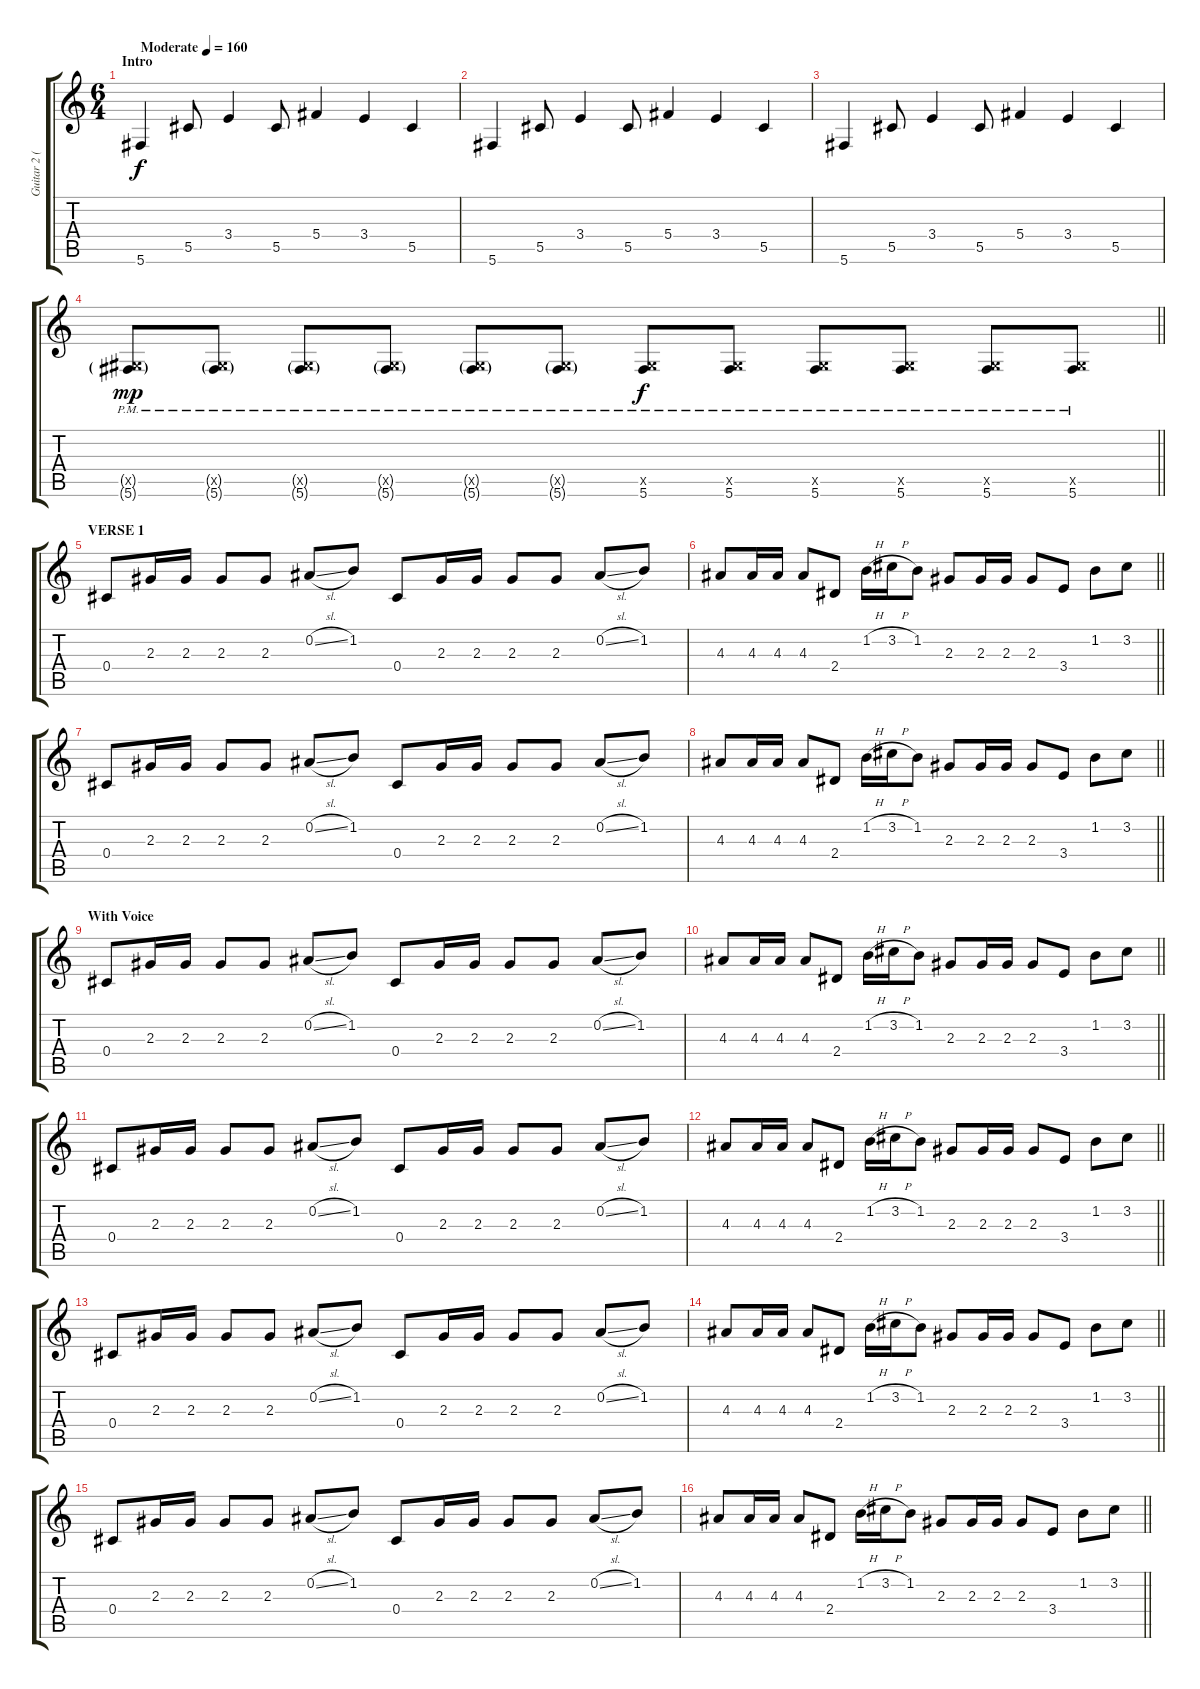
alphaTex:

\track ("Guitar 2 (Alex Linares)" "Guitar 2 (") {instrument distortionguitar}
\staff {score tabs}
\tuning (Eb4 Bb3 Gb3 Db3 Ab2 Db2) {hide}
\ts (6 4)
\section ("" "Intro")
\tempo (160 "Moderate")
\clef g2
\ks c
5.6.4{dy f instrument distortionguitar} 5.5.8 3.4.4 5.5.8 5.4.4 3.4.4 5.5.4 |
5.6.4 5.5.8 3.4.4 5.5.8 5.4.4 3.4.4 5.5.4 |
5.6.4 5.5.8 3.4.4 5.5.8 5.4.4 3.4.4 5.5.4 |
\barLineRight lightlight
(0.5{g x} 5.6{g pm}).8{dy mp} (0.5{g x} 5.6{g pm}).8 (0.5{g x} 5.6{g pm}).8 (0.5{g x} 5.6{g pm}).8 (0.5{g x} 5.6{g pm}).8 (0.5{g x} 5.6{g pm}).8 (0.5{x} 5.6{pm}).8{dy f} (0.5{x} 5.6{pm}).8 (0.5{x} 5.6{pm}).8 (0.5{x} 5.6{pm}).8 (0.5{x} 5.6{pm}).8 (0.5{x} 5.6{pm}).8 |
\section ("" "VERSE 1")
0.4.8{volume 16 instrument electricguitarclean} 2.3.16 2.3.16 2.3.8 2.3.8 0.2{sl}.8 1.2.8 0.4.8 2.3.16 2.3.16 2.3.8 2.3.8 0.2{sl}.8 1.2.8 |
\barLineRight lightlight
4.3.8 4.3.16 4.3.16 4.3.8 2.4.8 1.2{h}.16 3.2{h}.16 1.2.8 2.3.8 2.3.16 2.3.16 2.3.8 3.4.8 1.2.8 3.2.8 |
0.4.8 2.3.16 2.3.16 2.3.8 2.3.8 0.2{sl}.8 1.2.8 0.4.8 2.3.16 2.3.16 2.3.8 2.3.8 0.2{sl}.8 1.2.8 |
\barLineRight lightlight
4.3.8 4.3.16 4.3.16 4.3.8 2.4.8 1.2{h}.16 3.2{h}.16 1.2.8 2.3.8 2.3.16 2.3.16 2.3.8 3.4.8 1.2.8 3.2.8 |
\section ("" "With Voice")
0.4.8 2.3.16 2.3.16 2.3.8 2.3.8 0.2{sl}.8 1.2.8 0.4.8 2.3.16 2.3.16 2.3.8 2.3.8 0.2{sl}.8 1.2.8 |
\barLineRight lightlight
4.3.8 4.3.16 4.3.16 4.3.8 2.4.8 1.2{h}.16 3.2{h}.16 1.2.8 2.3.8 2.3.16 2.3.16 2.3.8 3.4.8 1.2.8 3.2.8 |
0.4.8 2.3.16 2.3.16 2.3.8 2.3.8 0.2{sl}.8 1.2.8 0.4.8 2.3.16 2.3.16 2.3.8 2.3.8 0.2{sl}.8 1.2.8 |
\barLineRight lightlight
4.3.8 4.3.16 4.3.16 4.3.8 2.4.8 1.2{h}.16 3.2{h}.16 1.2.8 2.3.8 2.3.16 2.3.16 2.3.8 3.4.8 1.2.8 3.2.8 |
0.4.8 2.3.16 2.3.16 2.3.8 2.3.8 0.2{sl}.8 1.2.8 0.4.8 2.3.16 2.3.16 2.3.8 2.3.8 0.2{sl}.8 1.2.8 |
\barLineRight lightlight
4.3.8 4.3.16 4.3.16 4.3.8 2.4.8 1.2{h}.16 3.2{h}.16 1.2.8 2.3.8 2.3.16 2.3.16 2.3.8 3.4.8 1.2.8 3.2.8 |
0.4.8 2.3.16 2.3.16 2.3.8 2.3.8 0.2{sl}.8 1.2.8 0.4.8 2.3.16 2.3.16 2.3.8 2.3.8 0.2{sl}.8 1.2.8 |
\barLineRight lightlight
4.3.8 4.3.16 4.3.16 4.3.8 2.4.8 1.2{h}.16 3.2{h}.16 1.2.8 2.3.8 2.3.16 2.3.16 2.3.8 3.4.8 1.2.8 3.2.8
